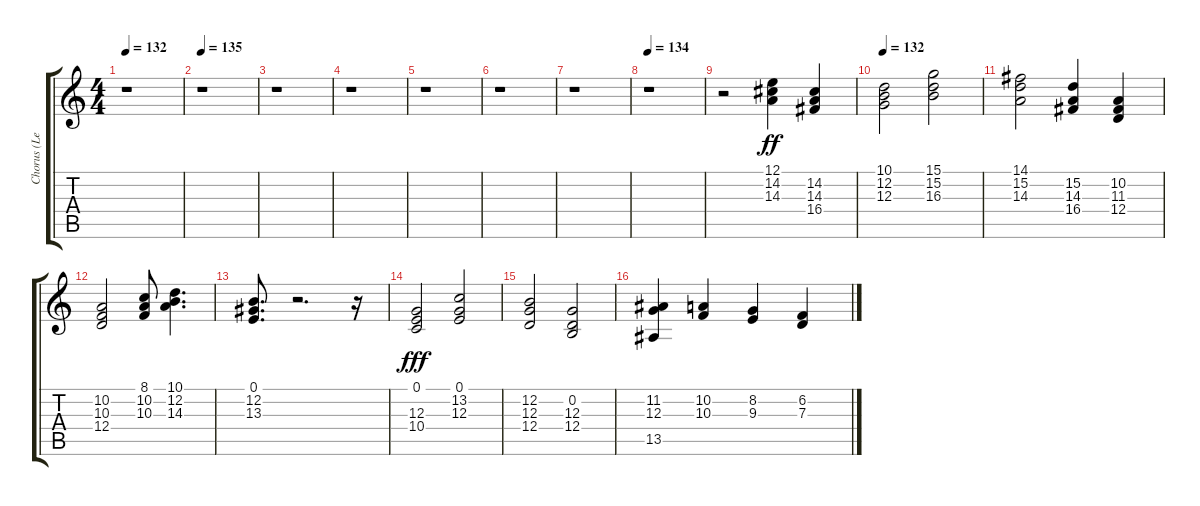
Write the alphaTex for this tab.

\track ("Chorus (Left)" "Chorus (Le") {instrument synthvoice}
\staff {score tabs}
\tuning (E4 B3 G3 D3 A2 E2) {hide}
\ts (4 4)
\tempo 132
\clef g2
\ks c
r.1{dy ff} |
\tempo 135
r.1 |
r.1 |
r.1 |
r.1 |
r.1 |
r.1 |
\tempo 134
r.1 |
r.2 (12.1 14.2 14.3).4 (14.2 14.3 16.4).4 |
\tempo 132
(10.1 12.2 12.3).2 (15.1 15.2 16.3).2 |
(14.1 15.2 14.3).2 (15.2 14.3 16.4).4 (10.2 11.3 12.4).4 |
(10.2 10.3 12.4).2 (8.1 10.2 10.3).8 (10.1 12.2 14.3).4{d} |
(0.1 12.2 13.3).8{d} r.2{d} r.16 |
(0.1 12.3 10.4).2{dy fff} (0.1 13.2 12.3).2 |
(12.2 12.3 12.4).2 (0.2 12.3 12.4).2 |
(11.2 12.3 13.5).4 (10.2 10.3).4 (8.2 9.3).4 (6.2 7.3).4
